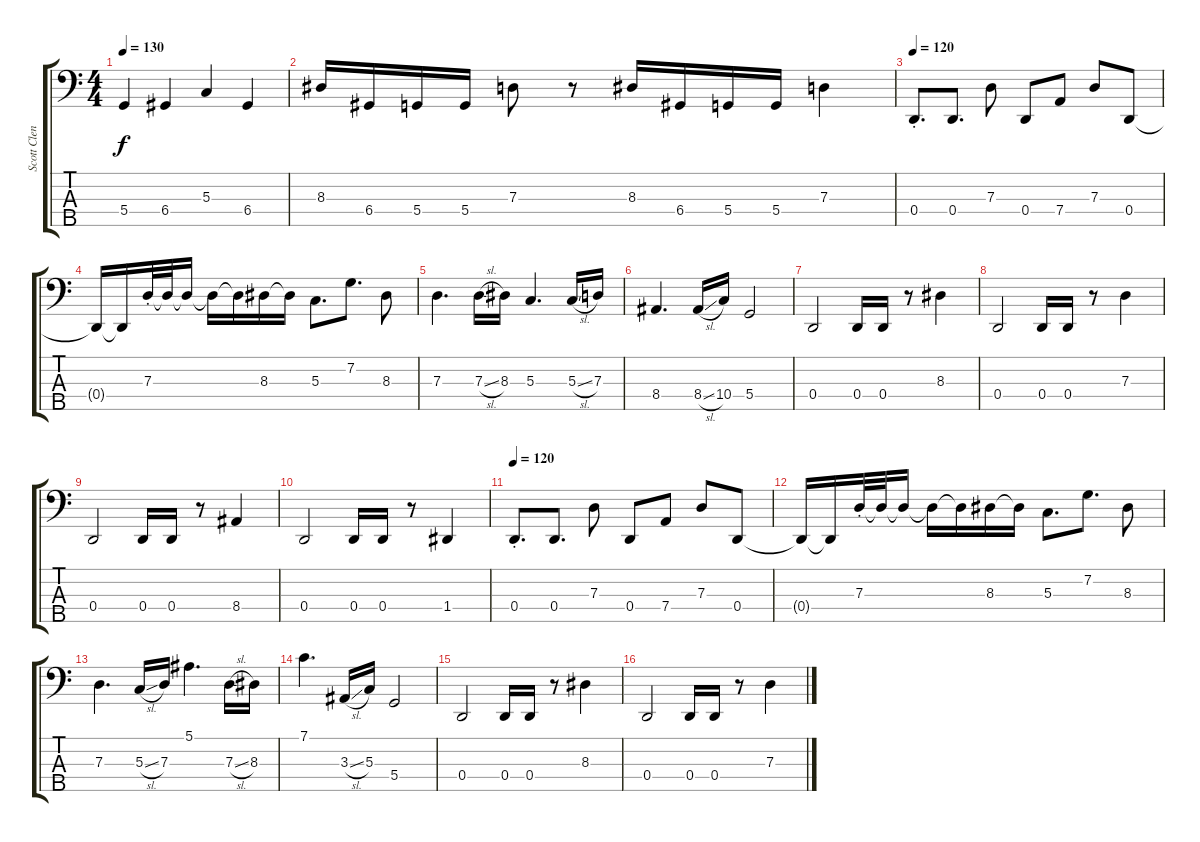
\track ("Scott Clendenin" "Scott Clen") {instrument electricbasspick}
\staff {score tabs}
\tuning (F2 C2 G1 D1 A0) {hide}
\ts (4 4)
\tempo 130
\clef f4
\ks c
5.4.4{dy f} 6.4.4 5.3.4 6.4.4 |
8.3.16 6.4.16 5.4.16 5.4.16 7.3.8 r.8 8.3.16 6.4.16 5.4.16 5.4.16 7.3.4 |
\tempo 120
0.4{st}.8{d} 0.4.8{d} 7.3.8 0.4.8 7.4.8 7.3.8 0.4.8 |
0.4{t}.16 0.4{t}.16 7.3{st}.32 7.3{t}.32 7.3{t}.16 7.3{t}.16 7.3{t}.16 8.3.16 8.3{t}.16 5.3.8{d} 7.2.8{d} 8.3.8 |
7.3.4{d} 7.3{sl}.16 8.3.16 5.3.4{d} 5.3{sl}.16 7.3.16 |
8.4.4{d} 8.4{sl}.16 10.4.16 5.4.2 |
0.4.2 0.4.16 0.4.16 r.8 8.3.4 |
0.4.2 0.4.16 0.4.16 r.8 7.3.4 |
0.4.2 0.4.16 0.4.16 r.8 8.4.4 |
0.4.2 0.4.16 0.4.16 r.8 1.4.4 |
\tempo 120
0.4{st}.8{d} 0.4.8{d} 7.3.8 0.4.8 7.4.8 7.3.8 0.4.8 |
0.4{t}.16 0.4{t}.16 7.3{st}.32 7.3{t}.32 7.3{t}.16 7.3{t}.16 7.3{t}.16 8.3.16 8.3{t}.16 5.3.8{d} 7.2.8{d} 8.3.8 |
7.3.4{d} 5.3{sl}.16 7.3.16 5.1.4{d} 7.3{sl}.16 8.3.16 |
7.1.4{d} 3.3{sl}.16 5.3.16 5.4.2 |
0.4.2 0.4.16 0.4.16 r.8 8.3.4 |
0.4.2 0.4.16 0.4.16 r.8 7.3.4
